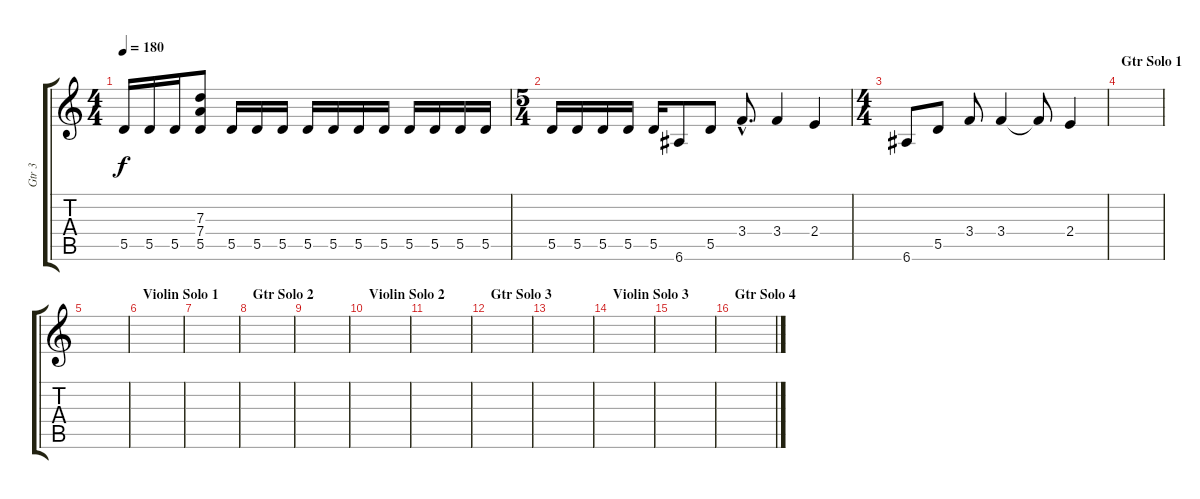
\track ("Gtr 3" "Gtr 3") {instrument overdrivenguitar}
\staff {score tabs}
\tuning (E4 B3 G3 D3 A2 E2) {hide}
\ts (4 4)
\tempo 180
\clef g2
\ks c
5.5.16{dy f} 5.5.16 5.5.16 (7.3 7.4 5.5).8 5.5.16 5.5.16 5.5.16 5.5.16 5.5.16 5.5.16 5.5.16 5.5.16 5.5.16 5.5.16 5.5.16 |
\ts (5 4)
5.5.16 5.5.16 5.5.16 5.5.16 5.5.16 6.6.8 5.5.8 3.4{hac}.8{d} 3.4.4 2.4.4 |
\ts (4 4)
6.6.8 5.5.8 3.4.8 3.4.4 3.4{t}.8 2.4.4 |
\section ("" "Gtr Solo 1")
|
|
\section ("" "Violin Solo 1")
|
|
\section ("" "Gtr Solo 2")
|
|
\section ("" "Violin Solo 2")
|
|
\section ("" "Gtr Solo 3")
|
|
\section ("" "Violin Solo 3")
|
|
\section ("" "Gtr Solo 4")
